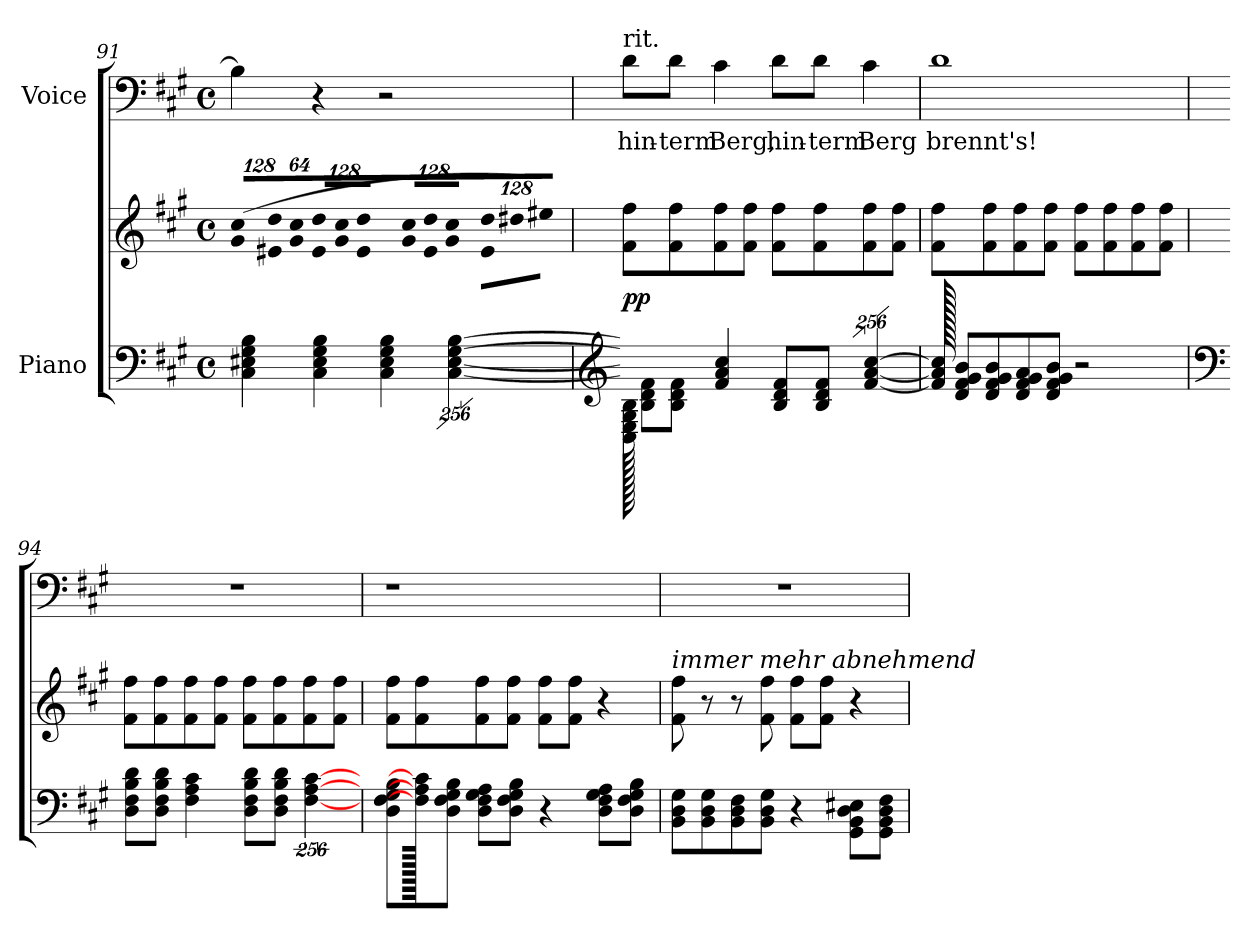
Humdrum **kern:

**kern	**kern	**dynam	**kern	**text
*part2	*part2	*part2	*part1	*part1
*staff3	*staff2	*staff2/3	*staff1	*staff1
*I"Piano	*	*	*I"Voice	*
*clefF4	*clefG2	*	*clefF4	*
*k[f#c#g#]	*k[f#c#g#]	*	*k[f#c#g#]	*
*A:	*A:	*	*A:	*
*M4/4	*M4/4	*	*M4/4	*
*met(c)	*met(c)	*	*met(c)	*
*	*Xbrackettup	*	*	*
=91	=91	=91	=91	=91
!	!LO:N:vis=8	!	!	!
1024ryy	(1024%85g#i/ 1024%85cc#iL	.	4Bi\]	.
4C#i\ 4E#Xi 4G#i 4Bi	.	.	.	.
!	!LO:N:vis=8	!	!	!
.	1024%85e#Xi/ 1024%85ddi	.	.	.
!	!LO:N:vis=8	!	!	!
.	512%43g#i/ 512%43cc#iJ	.	.	.
!	!LO:N:vis=8	!	!	!
.	1024%85e#i/ 1024%85ddiL	.	4r	.
4C#i\ 4E#i 4G#i 4Bi	.	.	.	.
!	!LO:N:vis=8	!	!	!
.	1024%85g#i/ 1024%85cc#i	.	.	.
!	!LO:N:vis=8	!	!	!
.	512%43e#i/ 512%43ddiJ	.	.	.
!	!LO:N:vis=8	!	!	!
.	1024%85g#i/ 1024%85cc#iL	.	2r	.
4C#i\ 4E#i 4G#i 4Bi	.	.	.	.
!	!LO:N:vis=8	!	!	!
.	1024%85e#i/ 1024%85ddi	.	.	.
!	!LO:N:vis=8	!	!	!
.	512%43g#i/ 512%43cc#iJ	.	.	.
!	!LO:N:vis=8	!	!	!
.	1024%85e#i\ 1024%85ddiL	.	.	.
[1024%255C#i\ [1024%255E#i [1024%255G#i [1024%255Bi	.	.	.	.
!	!LO:N:vis=8	!	!	!
.	1024%85dd#Xi\	.	.	.
!	!LO:N:vis=8	!	!	!
.	512%43ee#Xi\J)	.	.	.
!!LO:LB:g=z
=92	=92	=92	=92	=92
*clefG2	*	*	*	*
!	!	!	!LO:TX:t=rit.	!
!	!	!	!	!LO:LY:b:color=#000000
1024C#i\] 1024E#i] 1024G#i] 1024Bi]	8f#i\ 8ff#iL	pp	8di\L	hin-
8Bi\ 8di 8f#iL	.	.	.	.
!	!	!	!	!LO:LY:b:color=#000000
.	8f#i\ 8ff#i	.	8di\J	-term
8Bi\ 8di 8f#iJ	.	.	.	.
!	!	!	!	!LO:LY:b:color=#000000
.	8f#i\ 8ff#i	.	4c#i\	Berg,
4f#i/ 4ai 4cc#i	.	.	.	.
.	8f#i\ 8ff#iJ	.	.	.
!	!	!	!	!LO:LY:b:color=#000000
.	8f#i\ 8ff#iL	.	8di\L	hin-
8Bi/ 8di 8f#iL	.	.	.	.
!	!	!	!	!LO:LY:b:color=#000000
.	8f#i\ 8ff#i	.	8di\J	-term
8Bi/ 8di 8f#iJ	.	.	.	.
!	!	!	!	!LO:LY:b:color=#000000
.	8f#i\ 8ff#i	.	4c#i\	Berg
[1024%255f#i/ [1024%255ai [1024%255cc#i	.	.	.	.
.	8f#i\ 8ff#iJ	.	.	.
=93	=93	=93	=93	=93
!	!	!	!	!LO:LY:b:color=#000000
1024f#i/] 1024ai] 1024cc#i]	8f#i\ 8ff#iL	.	1di	brennt's!
8di/ 8f#i 8g#i 8biL	.	.	.	.
.	8f#i\ 8ff#i	.	.	.
8di/ 8f#i 8g#i 8bi	.	.	.	.
.	8f#i\ 8ff#i	.	.	.
8di/ 8f#i 8g#i 8ai	.	.	.	.
.	8f#i\ 8ff#iJ	.	.	.
8di/ 8f#i 8g#i 8biJ	.	.	.	.
.	8f#i\ 8ff#iL	.	.	.
2r	.	.	.	.
.	8f#i\ 8ff#i	.	.	.
.	8f#i\ 8ff#i	.	.	.
.	8f#i\ 8ff#iJ	.	.	.
.	1024ryy	.	1024ryy	.
=94	=94	=94	=94	=94
*clefF4	*	*	*	*
1024ryy	8f#i\ 8ff#iL	.	1r	.
8Di\ 8F#i 8Bi 8diL	.	.	.	.
.	8f#i\ 8ff#i	.	.	.
8Di\ 8F#i 8Bi 8diJ	.	.	.	.
.	8f#i\ 8ff#i	.	.	.
4F#i\ 4Ai 4c#i	.	.	.	.
.	8f#i\ 8ff#iJ	.	.	.
.	8f#i\ 8ff#iL	.	.	.
8Di\ 8F#i 8Bi 8diL	.	.	.	.
.	8f#i\ 8ff#i	.	.	.
8Di\ 8F#i 8Bi 8diJ	.	.	.	.
.	8f#i\ 8ff#i	.	.	.
[1024%255F#i\ [1024%255Ai [1024%255c#i	.	.	.	.
.	8f#i\ 8ff#iJ	.	.	.
!!LO:LB:g=z
=95	=95	=95	=95	=95
8Di\ 8F#i 8G#i 8BiL	8f#i\ 8ff#iL	.	1r	.
1024F#i\] 1024Ai] 1024c#i]	8f#i\ 8ff#i	.	.	.
8Di\ 8F#i 8G#i 8BiJ	.	.	.	.
.	8f#i\ 8ff#i	.	.	.
8Di\ 8F#i 8G#i 8AiL	.	.	.	.
.	8f#i\ 8ff#iJ	.	.	.
8Di\ 8F#i 8G#i 8BiJ	.	.	.	.
.	8f#i\ 8ff#iL	.	.	.
4r	.	.	.	.
.	8f#i\ 8ff#iJ	.	.	.
.	4r	.	.	.
8Di\ 8F#i 8G#i 8AiL	.	.	.	.
8Di\ 8F#i 8G#i 8BiJ	.	.	.	.
.	1024ryy	.	1024ryy	.
=96	=96	=96	=96	=96
!	!LO:TX:a:i:t=immer mehr abnehmend	!	!	!
8BBi\ 8Di 8G#iL	8f#i\ 8ff#i	.	1r	.
8BBi\ 8Di 8G#i	8r	.	.	.
8BBi\ 8Di 8F#i	8r	.	.	.
8BBi\ 8Di 8G#iJ	8f#i\ 8ff#i	.	.	.
4r	8f#i\ 8ff#iL	.	.	.
.	8f#i\ 8ff#iJ	.	.	.
8GG#i\ 8BBi 8Di 8E#XiL	4r	.	.	.
8GG#i\ 8BBi 8Di 8F#iJ	.	.	.	.
=	=	=	=	=
*-	*-	*-	*-	*-
